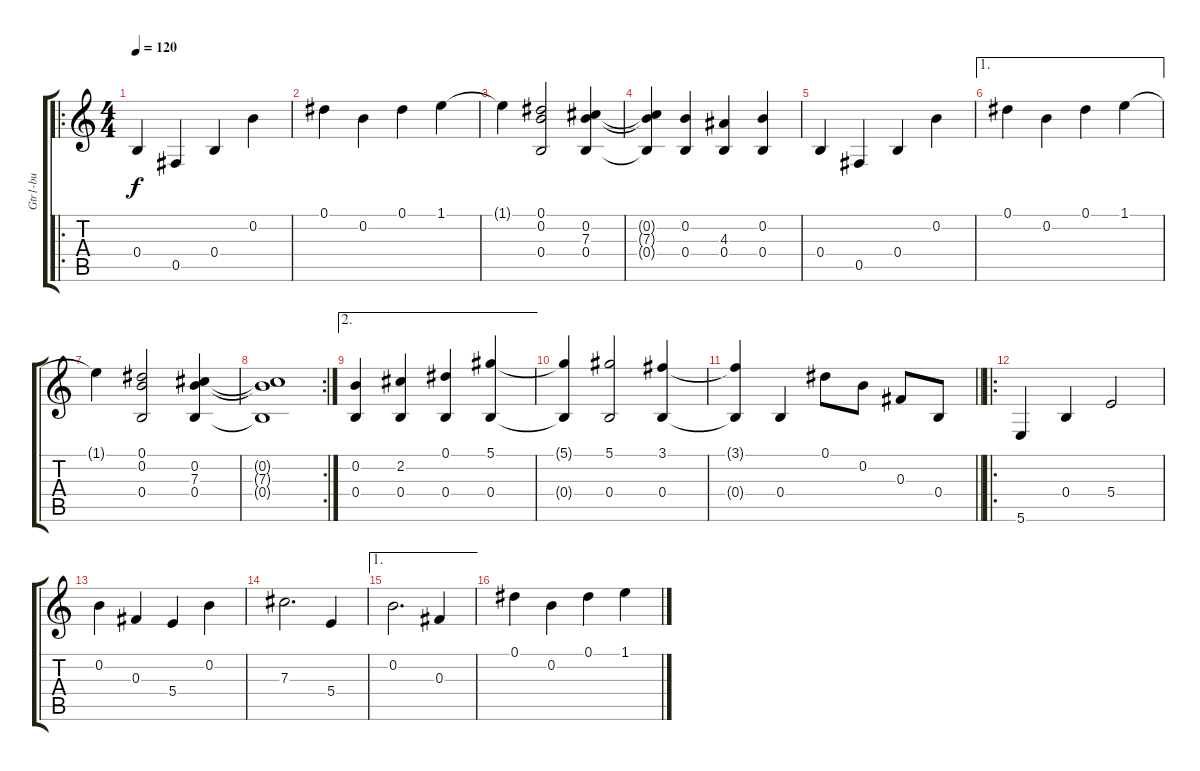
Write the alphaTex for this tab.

\track ("Gtr1-bu" "Gtr1-bu") {mute instrument acousticguitarsteel}
\staff {score tabs}
\tuning (Eb4 B3 Gb3 B2 Gb2 B1) {hide}
\ro
\ts (4 4)
\tempo 120
\clef g2
\ks c
0.4.4{dy f volume 10 balance 4 instrument acousticguitarsteel} 0.5.4 0.4.4 0.2.4 |
0.1.4 0.2.4 0.1.4 1.1.4 |
1.1{t}.4 (0.1 0.2 0.4).2 (0.2 7.3 0.4).4 |
(0.2{t} 7.3{t} 0.4{t}).4 (0.2 0.4).4 (4.3 0.4).4 (0.2 0.4).4 |
0.4.4 0.5.4 0.4.4 0.2.4 |
\ae 1
0.1.4 0.2.4 0.1.4 1.1.4 |
1.1{t}.4 (0.1 0.2 0.4).2 (0.2 7.3 0.4).4 |
\rc 2
(0.2{t} 7.3{t} 0.4{t}).1 |
\ae 2
(0.2 0.4).4 (2.2 0.4).4 (0.1 0.4).4 (5.1 0.4).4 |
(5.1{t} 0.4{t}).4 (5.1 0.4).2 (3.1 0.4).4 |
\barLineRight lightlight
(3.1{t} 0.4{t}).4 0.4.4 0.1.8 0.2.8 0.3.8 0.4.8 |
\ro
5.6.4 0.4.4 5.4.2 |
0.2.4 0.3.4 5.4.4 0.2.4 |
7.3.2{d} 5.4.4 |
\ae 1
0.2.2{d} 0.3.4 |
0.1.4 0.2.4 0.1.4 1.1.4
